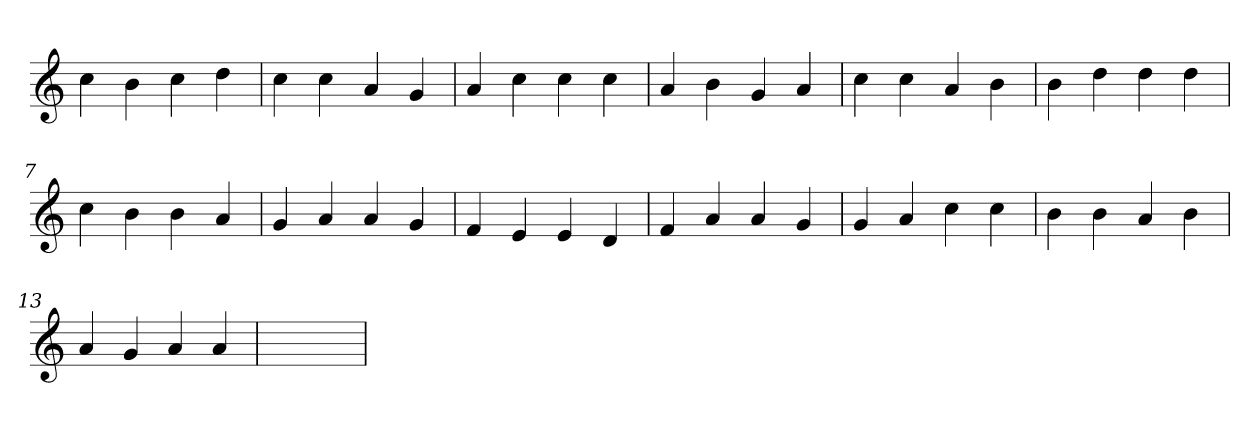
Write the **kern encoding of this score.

**kern
*part1
*staff1
*clefG2
=1
4cc
4b
4cc
4dd
=2
4cc
4cc
4a
4g
=3
4a
4cc
4cc
4cc
=4
4a
4b
4g
4a
=5
4cc
4cc
4a
4b
=6
4b
4dd
4dd
4dd
=7
4cc
4b
4b
4a
=8
4g
4a
4a
4g
=9
4f
4e
4e
4d
=10
4f
4a
4a
4g
=11
4g
4a
4cc
4cc
=12
4b
4b
4a
4b
=13
4a
4g
4a
4a
=14
1ryy
=
*-
